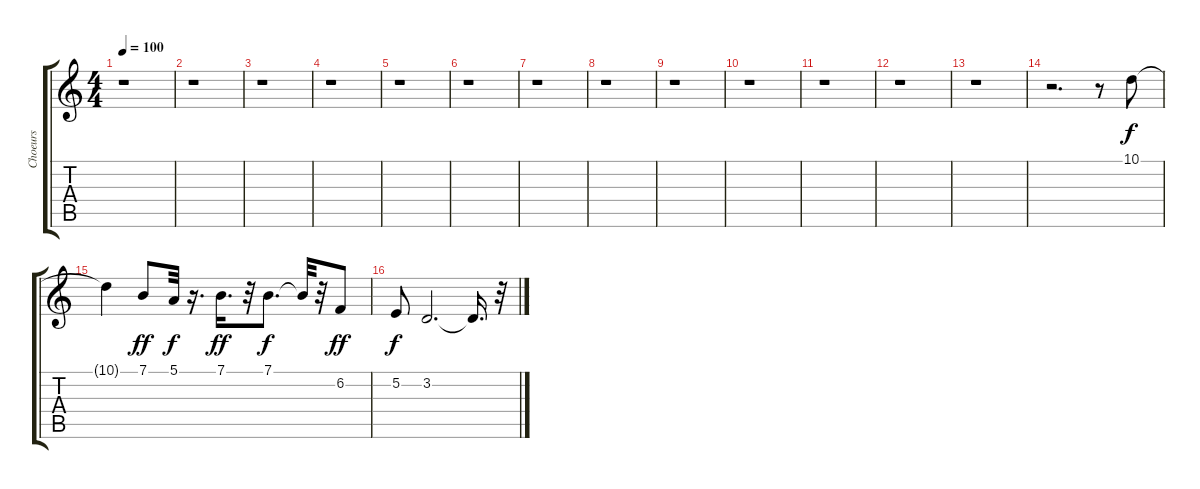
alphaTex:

\track ("Choeurs" "Choeurs") {instrument voiceoohs}
\staff {score tabs}
\tuning (E4 B3 G3 D3 A2 E2) {hide}
\ts (4 4)
\tempo 100
\clef g2
\ks c
r.1{dy f} |
r.1 |
r.1 |
r.1 |
r.1 |
r.1 |
r.1 |
r.1 |
r.1 |
r.1 |
r.1 |
r.1 |
r.1 |
r.2{d} r.8 10.1.8 |
10.1{t}.4 7.1.8{dy ff} 5.1.32{dy f} r.16{d} 7.1.16{d dy ff} r.32 7.1.8{d dy f} 7.1{t}.32 r.32 6.2.8{dy ff} |
5.2.8{dy f} 3.2.2{d} 3.2{t}.16{d} r.32
